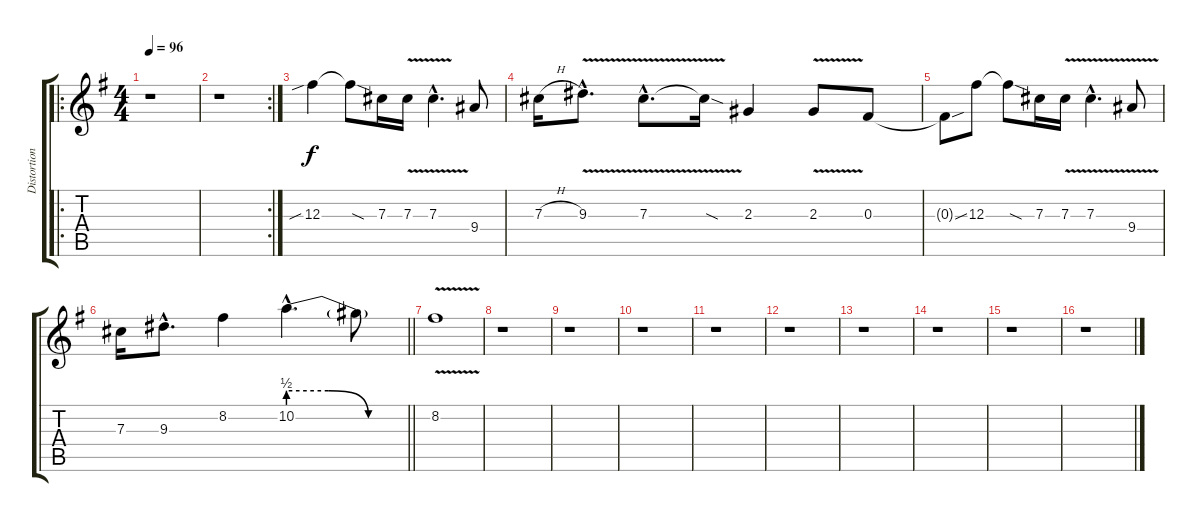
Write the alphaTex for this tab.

\track ("Distortion" "Distortion") {instrument distortionguitar}
\staff {score tabs}
\tuning (Eb4 Bb3 Gb3 Db3 Ab2 Eb2) {hide}
\ro
\ts (4 4)
\tempo 96
\clef g2
\ks g
r.1{dy f instrument distortionguitar} |
\rc 2
r.1 |
12.3{sib}.4 12.3{sod t}.8 7.3.16 7.3{v}.16 7.3{v hac}.4{d} 9.4.8 |
7.3{h}.16 9.3{v hac}.8{d} 7.3{v hac}.8{d} 7.3{sod t}.16 2.3.4 2.3{v}.8 0.3.8 |
0.3{sou t}.8 12.3.8 12.3{sod t}.8 7.3.16 7.3{v}.16 7.3{v hac}.4{d} 9.4{v}.8 |
\barLineRight lightlight
7.3.16 9.3{hac}.8{d} 8.2.4 10.2{be (custom 0 2 20 2 40 0 60 0) hac}.4{d} 10.2{t}.8 |
8.2{v}.1 |
r.1 |
r.1 |
r.1 |
r.1 |
r.1 |
r.1 |
r.1 |
r.1 |
r.1
